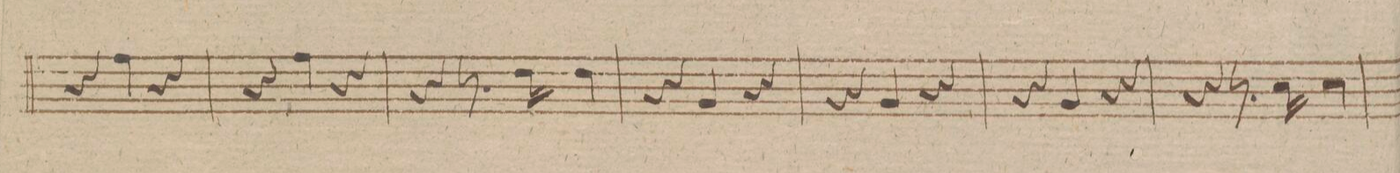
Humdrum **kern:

**kern	**dynam
*I"Corno 1mo in A.	*
*clefG2	*
*k[f#]	*
*M3/4	*
4r	.
4cc\	.
4r	.
=72	=72
4r	.
4cc\	.
4r	.
=73	=73
4r	.
8.r	.
16a/	.
4a/	.
=74	=74
4r	.
4d/	.
4r	.
=75	=75
4r	.
4d/	.
4r	.
=76	=76
4r	.
4d/	.
4r	.
=77	=77
4r	.
8.r	.
16g/	.
4g/	.
=78	=78
*-	*-
